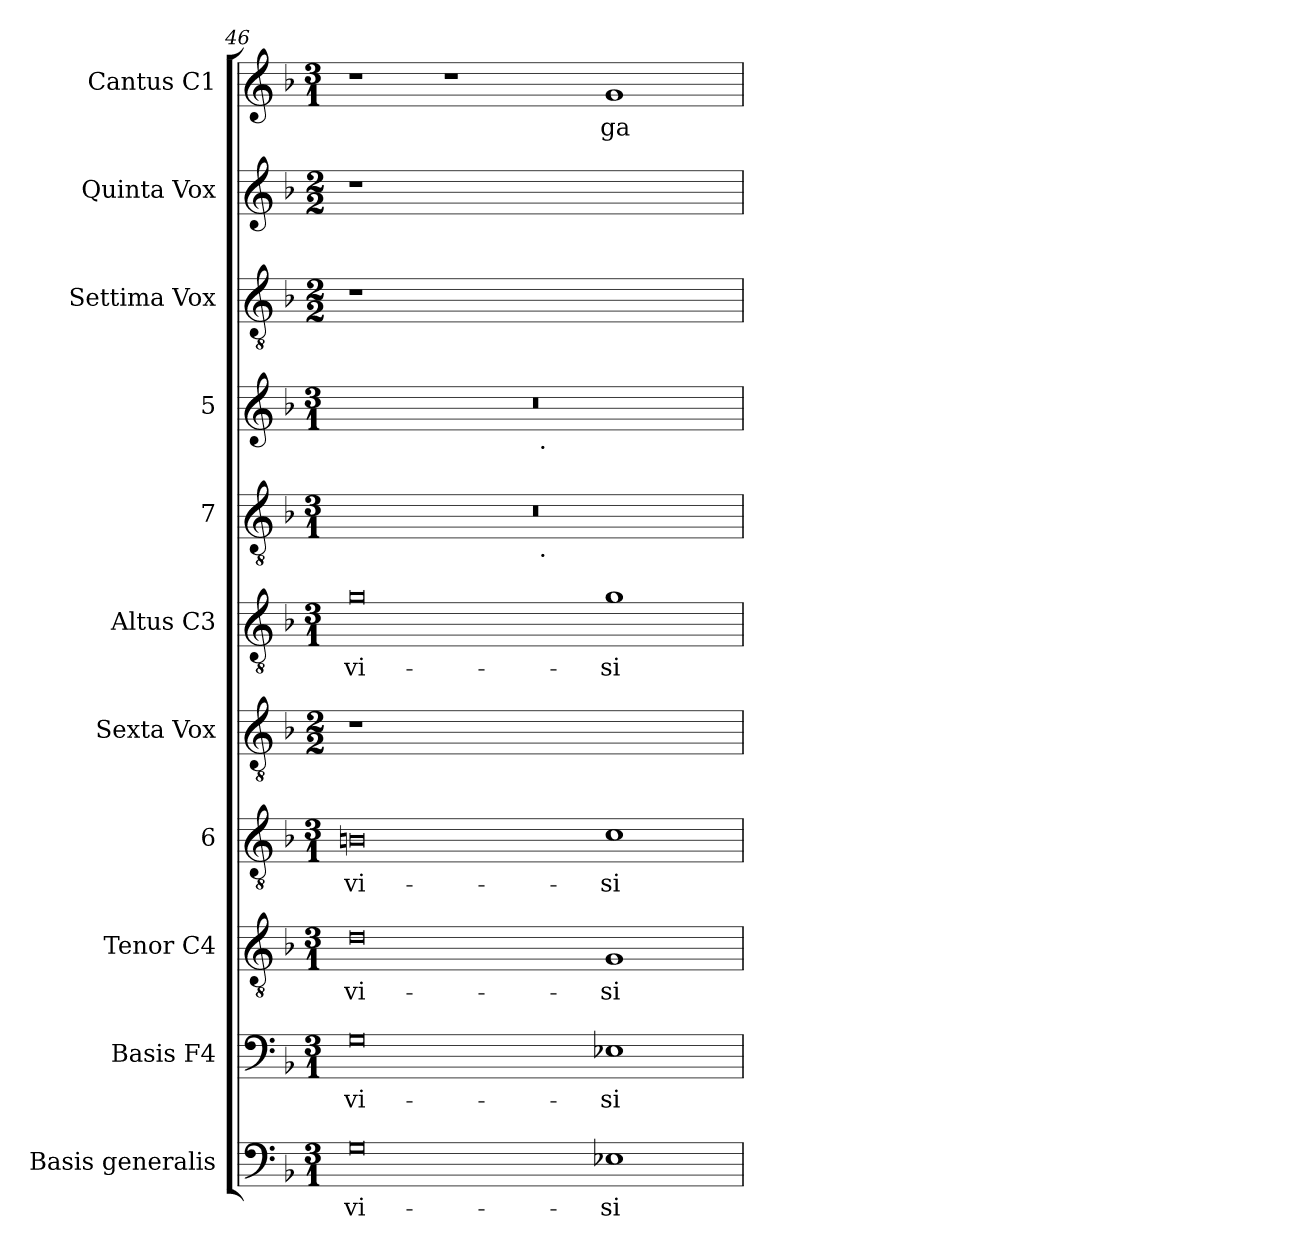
**kern	**text	**kern	**text	**kern	**text	**kern	**text	**kern	**kern	**text	**kern	**kern	**kern	**kern	**kern	**text
*part11	*part11	*part10	*part10	*part9	*part9	*part8	*part8	*part7	*part6	*part6	*part5	*part4	*part3	*part2	*part1	*part1
*staff11	*staff11	*staff10	*staff10	*staff9	*staff9	*staff8	*staff8	*staff7	*staff6	*staff6	*staff5	*staff4	*staff3	*staff2	*staff1	*staff1
*I"Basis  generalis	*	*I"Basis  F4	*	*I"Tenor  C4	*	*I"6	*	*I"Sexta  Vox	*I"Altus  C3	*	*I"7	*I"5	*I"Settima  Vox	*I"Quinta  Vox	*I"Cantus  C1	*
*	*	*I'B	*	*I'T	*	*	*	*	*I'A	*	*	*	*	*	*I'C	*
*clefF4	*	*clefF4	*	*clefGv2	*	*clefGv2	*	*clefGv2	*clefGv2	*	*clefGv2	*clefG2	*clefGv2	*clefG2	*clefG2	*
*k[b-]	*	*k[b-]	*	*k[b-]	*	*k[b-]	*	*k[b-]	*k[b-]	*	*k[b-]	*k[b-]	*k[b-]	*k[b-]	*k[b-]	*
*F:	*	*F:	*	*F:	*	*F:	*	*F:	*F:	*	*F:	*F:	*F:	*F:	*F:	*
*M3/1	*	*M3/1	*	*M3/1	*	*M3/1	*	*M2/2	*M3/1	*	*M3/1	*M3/1	*M2/2	*M2/2	*M3/1	*
=46	=46	=46	=46	=46	=46	=46	=46	=46	=46	=46	=46	=46	=46	=46	=46	=46
!	!LO:LY:a:cj	!	!LO:LY:b:cj	!	!LO:LY:b:cj	!	!LO:LY:b:cj	!	!	!LO:LY:b:cj	!	!	!	!	!	!
*	*	*	*	*	*	*	*	*	*	*	*^	*^	*	*	*	*
0G	-vi-	0G	-vi-	0d	-vi-	0Bn	-vi-	1r	0g	-vi-	0.r	1ryy	0.r	1ryy	1r	1r	1r	.
.	.	.	.	.	.	.	.	0ryy	.	.	.	4ryy	.	4ryy	0ryy	0ryy	1r	.
.	.	.	.	.	.	.	.	.	.	.	.	8ryy	.	8ryy	.	.	.	.
.	.	.	.	.	.	.	.	.	.	.	.	16ryy	.	16ryy	.	.	.	.
.	.	.	.	.	.	.	.	.	.	.	.	64ryy	.	64ryy	.	.	.	.
!	!	!	!	!	!	!	!	!	!	!	!	!	!	!LO:TX:b:t=.	!	!	!	!
!	!	!	!	!	!	!	!	!	!	!	!	!LO:TX:b:t=.	!	!	!	!	!	!
.	.	.	.	.	.	.	.	.	.	.	.	1ryy	.	1ryy	.	.	.	.
!	!LO:LY:a:cj	!	!LO:LY:b:cj	!	!LO:LY:b:cj	!	!LO:LY:b:cj	!	!	!LO:LY:b:cj	!	!	!	!	!	!	!	!LO:LY:b:cj
1E-X	-si	1E-X	-si	1G	-si	1c	-si	.	1g	-si	.	.	.	.	.	.	1g	ga-
.	.	.	.	.	.	.	.	.	.	.	.	2ryy	.	2ryy	.	.	.	.
.	.	.	.	.	.	.	.	.	.	.	.	32.ryy	.	32.ryy	.	.	.	.
*	*	*	*	*	*	*	*	*	*	*	*v	*v	*	*	*	*	*	*
*	*	*	*	*	*	*	*	*	*	*	*	*v	*v	*	*	*	*
=	=	=	=	=	=	=	=	=	=	=	=	=	=	=	=	=
*-	*-	*-	*-	*-	*-	*-	*-	*-	*-	*-	*-	*-	*-	*-	*-	*-
